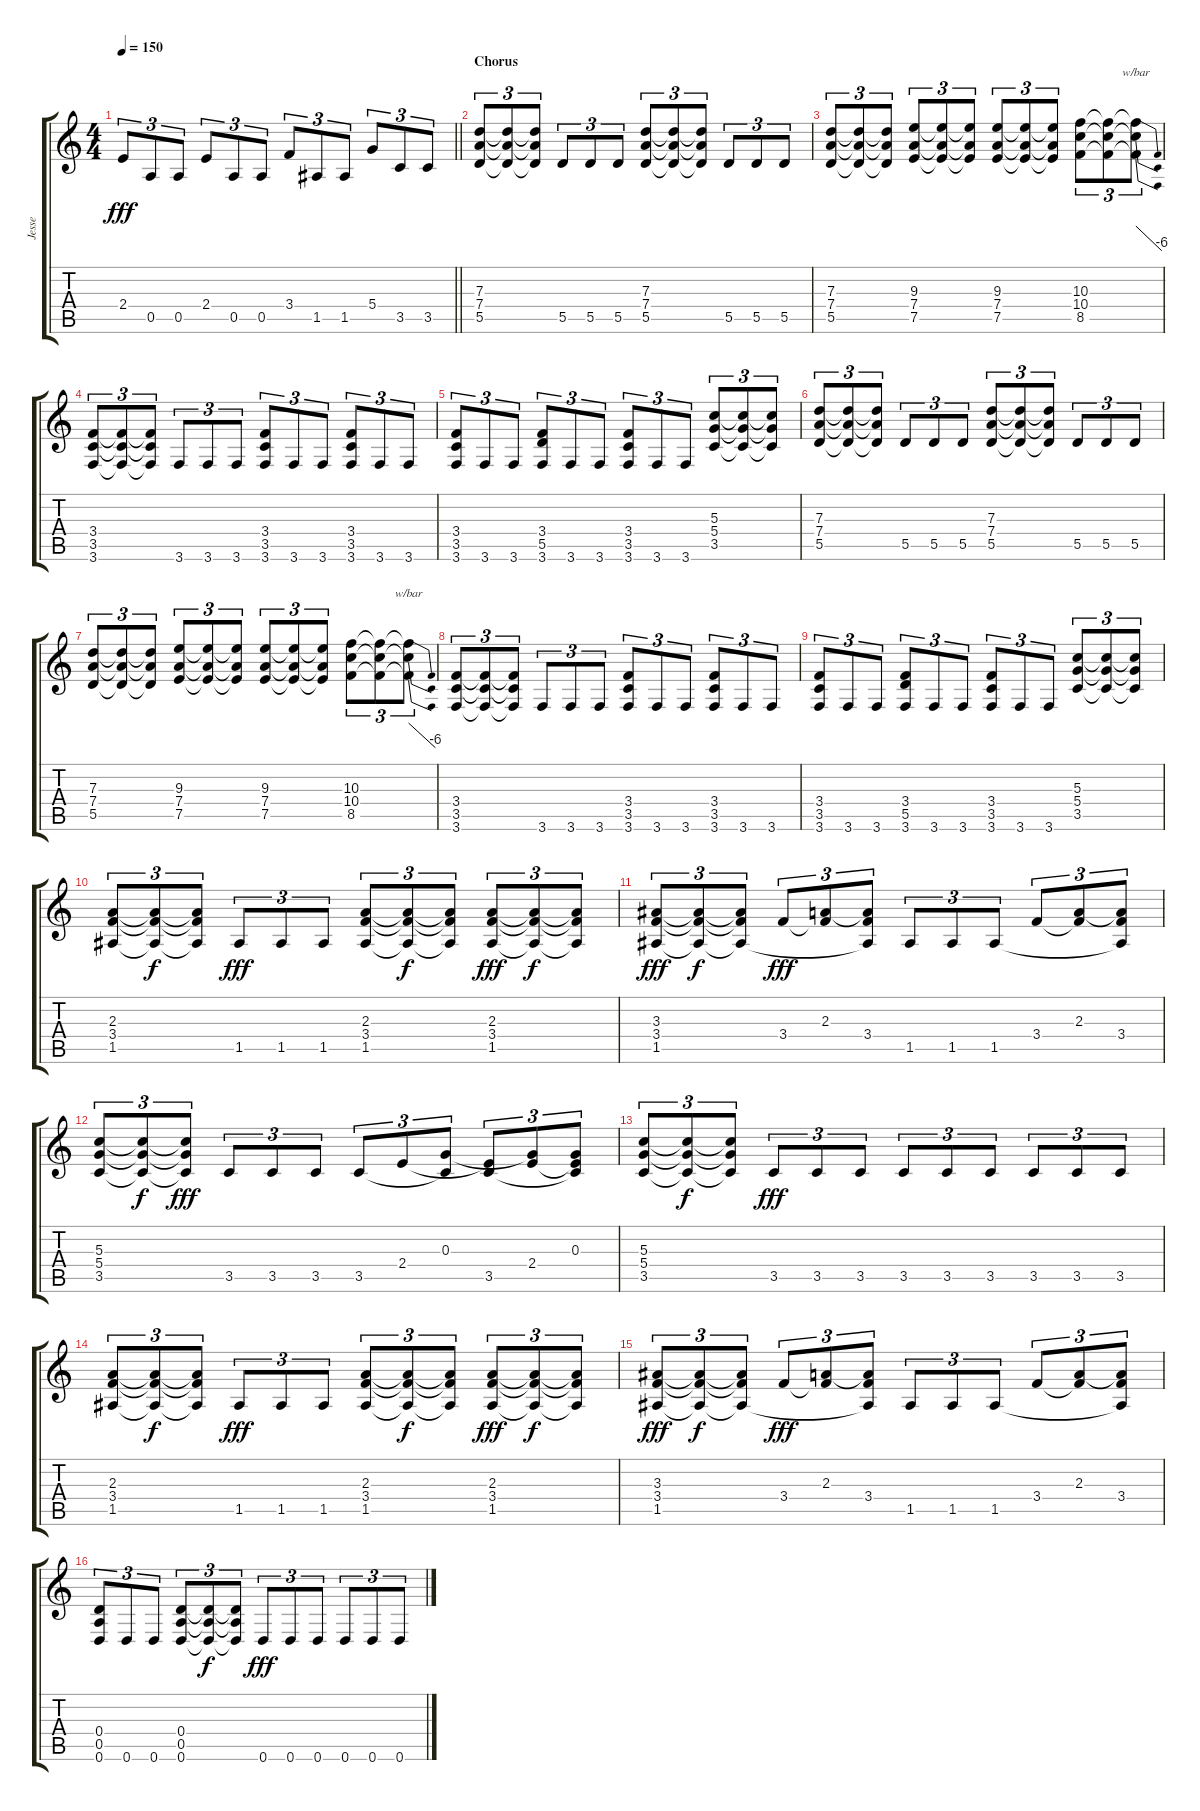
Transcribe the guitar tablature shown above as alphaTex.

\track ("Jesse" "Jesse") {instrument electricguitarclean}
\staff {score tabs}
\tuning (E4 B3 G3 D3 A2 D2) {hide}
\ts (4 4)
\tempo 150
\clef g2
\barLineRight lightlight
\ks c
2.4.8{tu (3 2) dy fff} 0.5.8{tu (3 2)} 0.5.8{tu (3 2)} 2.4.8{tu (3 2)} 0.5.8{tu (3 2)} 0.5.8{tu (3 2)} 3.4.8{tu (3 2)} 1.5.8{tu (3 2)} 1.5.8{tu (3 2)} 5.4.8{tu (3 2)} 3.5.8{tu (3 2)} 3.5.8{tu (3 2)} |
\section ("" "Chorus")
(7.3 7.4 5.5).8{tu (3 2)} (7.3{t} 7.4{t} 5.5{t}).8{tu (3 2)} (7.3{t} 7.4{t} 5.5{t}).8{tu (3 2)} 5.5.8{tu (3 2)} 5.5.8{tu (3 2)} 5.5.8{tu (3 2)} (7.3 7.4 5.5).8{tu (3 2)} (7.3{t} 7.4{t} 5.5{t}).8{tu (3 2)} (7.3{t} 7.4{t} 5.5{t}).8{tu (3 2)} 5.5.8{tu (3 2)} 5.5.8{tu (3 2)} 5.5.8{tu (3 2)} |
(7.3 7.4 5.5).8{tu (3 2)} (7.3{t} 7.4{t} 5.5{t}).8{tu (3 2)} (7.3{t} 7.4{t} 5.5{t}).8{tu (3 2)} (9.3 7.4 7.5).8{tu (3 2)} (9.3{t} 7.4{t} 7.5{t}).8{tu (3 2)} (9.3{t} 7.4{t} 7.5{t}).8{tu (3 2)} (9.3 7.4 7.5).8{tu (3 2)} (9.3{t} 7.4{t} 7.5{t}).8{tu (3 2)} (9.3{t} 7.4{t} 7.5{t}).8{tu (3 2)} (10.3 10.4 8.5).8{tu (3 2)} (10.3{t} 10.4{t} 8.5{t}).8{tu (3 2)} (10.3{t} 10.4{t} 8.5{t}).8{tu (3 2) tbe (dive default 0 0 60 -24)} |
(3.4 3.5 3.6).8{tu (3 2)} (3.4{t} 3.5{t} 3.6{t}).8{tu (3 2)} (3.4{t} 3.5{t} 3.6{t}).8{tu (3 2)} 3.6.8{tu (3 2)} 3.6.8{tu (3 2)} 3.6.8{tu (3 2)} (3.4 3.5 3.6).8{tu (3 2)} 3.6.8{tu (3 2)} 3.6.8{tu (3 2)} (3.4 3.5 3.6).8{tu (3 2)} 3.6.8{tu (3 2)} 3.6.8{tu (3 2)} |
(3.4 3.5 3.6).8{tu (3 2)} 3.6.8{tu (3 2)} 3.6.8{tu (3 2)} (3.4 5.5 3.6).8{tu (3 2)} 3.6.8{tu (3 2)} 3.6.8{tu (3 2)} (3.4 3.5 3.6).8{tu (3 2)} 3.6.8{tu (3 2)} 3.6.8{tu (3 2)} (5.3 5.4 3.5).8{tu (3 2)} (5.3{t} 5.4{t} 3.5{t}).8{tu (3 2)} (5.3{t} 5.4{t} 3.5{t}).8{tu (3 2)} |
(7.3 7.4 5.5).8{tu (3 2)} (7.3{t} 7.4{t} 5.5{t}).8{tu (3 2)} (7.3{t} 7.4{t} 5.5{t}).8{tu (3 2)} 5.5.8{tu (3 2)} 5.5.8{tu (3 2)} 5.5.8{tu (3 2)} (7.3 7.4 5.5).8{tu (3 2)} (7.3{t} 7.4{t} 5.5{t}).8{tu (3 2)} (7.3{t} 7.4{t} 5.5{t}).8{tu (3 2)} 5.5.8{tu (3 2)} 5.5.8{tu (3 2)} 5.5.8{tu (3 2)} |
(7.3 7.4 5.5).8{tu (3 2)} (7.3{t} 7.4{t} 5.5{t}).8{tu (3 2)} (7.3{t} 7.4{t} 5.5{t}).8{tu (3 2)} (9.3 7.4 7.5).8{tu (3 2)} (9.3{t} 7.4{t} 7.5{t}).8{tu (3 2)} (9.3{t} 7.4{t} 7.5{t}).8{tu (3 2)} (9.3 7.4 7.5).8{tu (3 2)} (9.3{t} 7.4{t} 7.5{t}).8{tu (3 2)} (9.3{t} 7.4{t} 7.5{t}).8{tu (3 2)} (10.3 10.4 8.5).8{tu (3 2)} (10.3{t} 10.4{t} 8.5{t}).8{tu (3 2)} (10.3{t} 10.4{t} 8.5{t}).8{tu (3 2) tbe (dive default 0 0 60 -24)} |
(3.4 3.5 3.6).8{tu (3 2)} (3.4{t} 3.5{t} 3.6{t}).8{tu (3 2)} (3.4{t} 3.5{t} 3.6{t}).8{tu (3 2)} 3.6.8{tu (3 2)} 3.6.8{tu (3 2)} 3.6.8{tu (3 2)} (3.4 3.5 3.6).8{tu (3 2)} 3.6.8{tu (3 2)} 3.6.8{tu (3 2)} (3.4 3.5 3.6).8{tu (3 2)} 3.6.8{tu (3 2)} 3.6.8{tu (3 2)} |
(3.4 3.5 3.6).8{tu (3 2)} 3.6.8{tu (3 2)} 3.6.8{tu (3 2)} (3.4 5.5 3.6).8{tu (3 2)} 3.6.8{tu (3 2)} 3.6.8{tu (3 2)} (3.4 3.5 3.6).8{tu (3 2)} 3.6.8{tu (3 2)} 3.6.8{tu (3 2)} (5.3 5.4 3.5).8{tu (3 2)} (5.3{t} 5.4{t} 3.5{t}).8{tu (3 2)} (5.3{t} 5.4{t} 3.5{t}).8{tu (3 2)} |
(2.3 3.4 1.5).8{tu (3 2)} (2.3{t} 3.4{t} 1.5{t}).8{tu (3 2) dy f} (2.3{t} 3.4{t} 1.5{t}).8{tu (3 2)} 1.5.8{tu (3 2) dy fff} 1.5.8{tu (3 2)} 1.5.8{tu (3 2)} (2.3 3.4 1.5).8{tu (3 2)} (2.3{t} 3.4{t} 1.5{t}).8{tu (3 2) dy f} (2.3{t} 3.4{t} 1.5{t}).8{tu (3 2)} (2.3 3.4 1.5).8{tu (3 2) dy fff} (2.3{t} 3.4{t} 1.5{t}).8{tu (3 2) dy f} (2.3{t} 3.4{t} 1.5{t}).8{tu (3 2)} |
(3.3 3.4 1.5).8{tu (3 2) dy fff} (3.3{t} 3.4{t} 1.5{t}).8{tu (3 2) dy f} (3.3{t} 3.4{t} 1.5{t}).8{tu (3 2)} 3.4.8{tu (3 2) dy fff} (2.3 3.4{t}).8{tu (3 2)} (2.3{t} 3.4 1.5{t}).8{tu (3 2)} 1.5.8{tu (3 2)} 1.5.8{tu (3 2)} 1.5.8{tu (3 2)} 3.4.8{tu (3 2)} (2.3 3.4{t}).8{tu (3 2)} (2.3{t} 3.4 1.5{t}).8{tu (3 2)} |
(5.3 5.4 3.5).8{tu (3 2)} (5.3{t} 5.4{t} 3.5{t}).8{tu (3 2) dy f} (5.3{t} 5.4{t} 3.5{t}).8{tu (3 2) dy fff} 3.5.8{tu (3 2)} 3.5.8{tu (3 2)} 3.5.8{tu (3 2)} 3.5.8{tu (3 2)} 2.4.8{tu (3 2)} (0.3 3.5{t}).8{tu (3 2)} (2.4{t} 3.5).8{tu (3 2)} (0.3{t} 2.4).8{tu (3 2)} (0.3 2.4{t} 3.5{t}).8{tu (3 2)} |
(5.3 5.4 3.5).8{tu (3 2)} (5.3{t} 5.4{t} 3.5{t}).8{tu (3 2) dy f} (5.3{t} 5.4{t} 3.5{t}).8{tu (3 2)} 3.5.8{tu (3 2) dy fff} 3.5.8{tu (3 2)} 3.5.8{tu (3 2)} 3.5.8{tu (3 2)} 3.5.8{tu (3 2)} 3.5.8{tu (3 2)} 3.5.8{tu (3 2)} 3.5.8{tu (3 2)} 3.5.8{tu (3 2)} |
(2.3 3.4 1.5).8{tu (3 2)} (2.3{t} 3.4{t} 1.5{t}).8{tu (3 2) dy f} (2.3{t} 3.4{t} 1.5{t}).8{tu (3 2)} 1.5.8{tu (3 2) dy fff} 1.5.8{tu (3 2)} 1.5.8{tu (3 2)} (2.3 3.4 1.5).8{tu (3 2)} (2.3{t} 3.4{t} 1.5{t}).8{tu (3 2) dy f} (2.3{t} 3.4{t} 1.5{t}).8{tu (3 2)} (2.3 3.4 1.5).8{tu (3 2) dy fff} (2.3{t} 3.4{t} 1.5{t}).8{tu (3 2) dy f} (2.3{t} 3.4{t} 1.5{t}).8{tu (3 2)} |
(3.3 3.4 1.5).8{tu (3 2) dy fff} (3.3{t} 3.4{t} 1.5{t}).8{tu (3 2) dy f} (3.3{t} 3.4{t} 1.5{t}).8{tu (3 2)} 3.4.8{tu (3 2) dy fff} (2.3 3.4{t}).8{tu (3 2)} (2.3{t} 3.4 1.5{t}).8{tu (3 2)} 1.5.8{tu (3 2)} 1.5.8{tu (3 2)} 1.5.8{tu (3 2)} 3.4.8{tu (3 2)} (2.3 3.4{t}).8{tu (3 2)} (2.3{t} 3.4 1.5{t}).8{tu (3 2)} |
(0.4 0.5 0.6).8{tu (3 2)} 0.6.8{tu (3 2)} 0.6.8{tu (3 2)} (0.4 0.5 0.6).8{tu (3 2)} (0.4{t} 0.5{t} 0.6{t}).8{tu (3 2) dy f} (0.4{t} 0.5{t} 0.6{t}).8{tu (3 2)} 0.6.8{tu (3 2) dy fff} 0.6.8{tu (3 2)} 0.6.8{tu (3 2)} 0.6.8{tu (3 2)} 0.6.8{tu (3 2)} 0.6.8{tu (3 2)}
